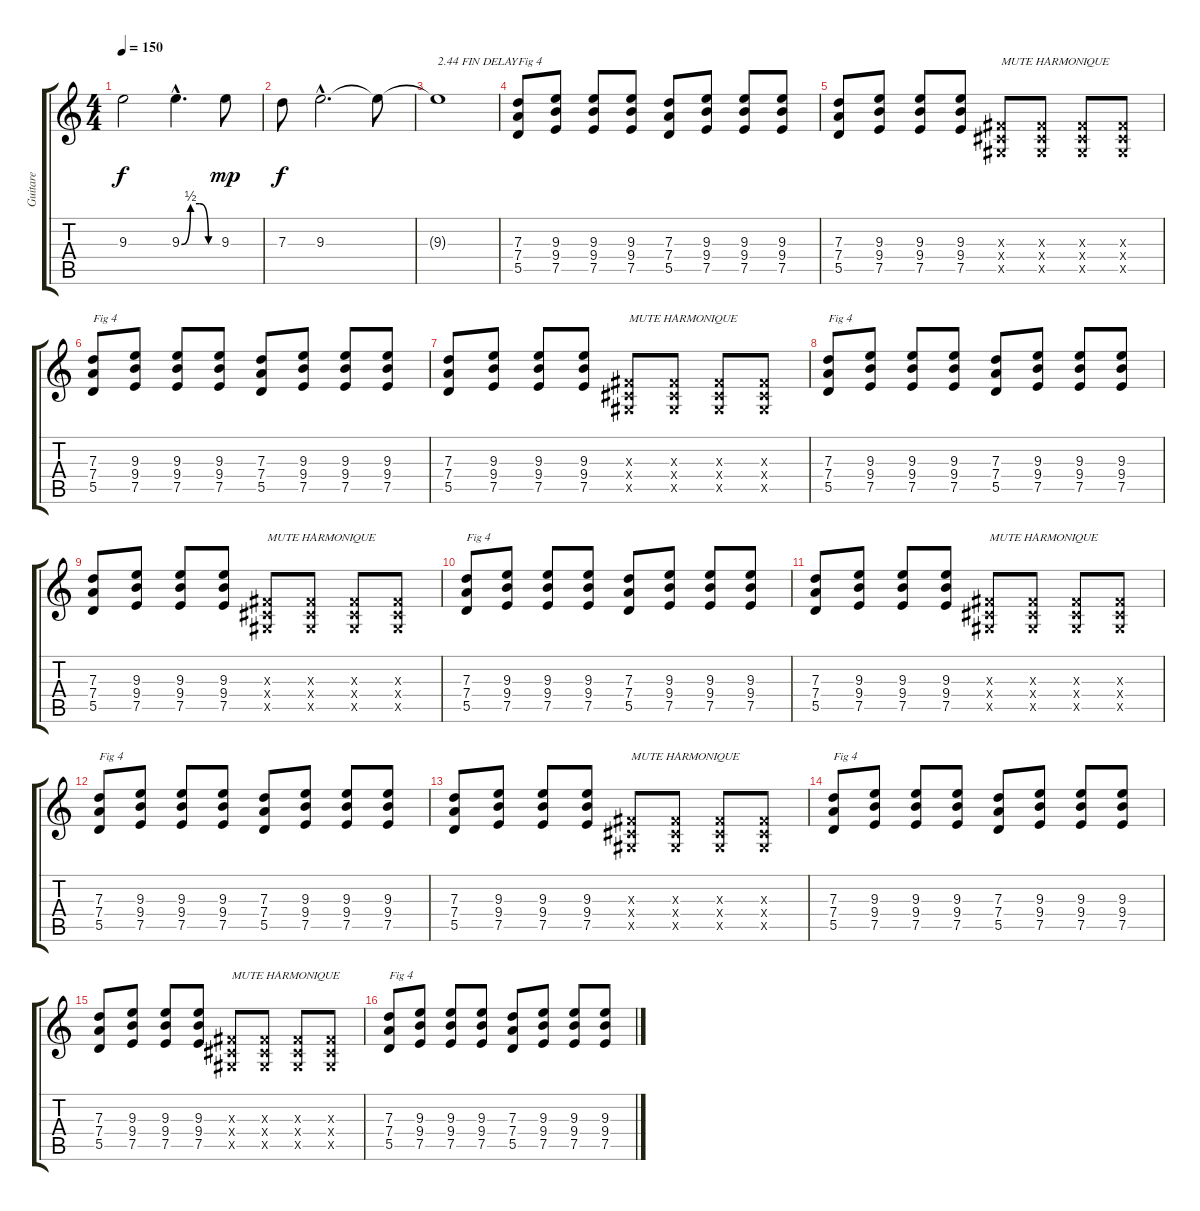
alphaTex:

\track ("Guitare " "Guitare ") {instrument distortionguitar}
\staff {score tabs}
\tuning (E4 B3 G3 D3 A2 E2) {hide}
\ts (4 4)
\tempo 150
\clef g2
\ks c
9.3{t}.2{dy f} 9.3{be (custom 0 0 15 2 30 2 45 0 60 0) hac}.4{d} 9.3.8{dy mp} |
7.3.8{dy f} 9.3{hac}.2{d} 9.3{t}.8 |
9.3{t}.1{txt "2.44 FIN DELAY"} |
(7.3 7.4 5.5).8{txt "Fig 4"} (9.3 9.4 7.5).8 (9.3 9.4 7.5).8 (9.3 9.4 7.5).8 (7.3 7.4 5.5).8 (9.3 9.4 7.5).8 (9.3 9.4 7.5).8 (9.3 9.4 7.5).8 |
(7.3 7.4 5.5).8 (9.3 9.4 7.5).8 (9.3 9.4 7.5).8 (9.3 9.4 7.5).8 (-1.3{x} -1.4{x} -1.5{x}).8{txt "MUTE HARMONIQUE"} (-1.3{x} -1.4{x} -1.5{x}).8 (-1.3{x} -1.4{x} -1.5{x}).8 (-1.3{x} -1.4{x} -1.5{x}).8 |
(7.3 7.4 5.5).8{txt "Fig 4"} (9.3 9.4 7.5).8 (9.3 9.4 7.5).8 (9.3 9.4 7.5).8 (7.3 7.4 5.5).8 (9.3 9.4 7.5).8 (9.3 9.4 7.5).8 (9.3 9.4 7.5).8 |
(7.3 7.4 5.5).8 (9.3 9.4 7.5).8 (9.3 9.4 7.5).8 (9.3 9.4 7.5).8 (-1.3{x} -1.4{x} -1.5{x}).8{txt "MUTE HARMONIQUE"} (-1.3{x} -1.4{x} -1.5{x}).8 (-1.3{x} -1.4{x} -1.5{x}).8 (-1.3{x} -1.4{x} -1.5{x}).8 |
(7.3 7.4 5.5).8{txt "Fig 4"} (9.3 9.4 7.5).8 (9.3 9.4 7.5).8 (9.3 9.4 7.5).8 (7.3 7.4 5.5).8 (9.3 9.4 7.5).8 (9.3 9.4 7.5).8 (9.3 9.4 7.5).8 |
(7.3 7.4 5.5).8 (9.3 9.4 7.5).8 (9.3 9.4 7.5).8 (9.3 9.4 7.5).8 (-1.3{x} -1.4{x} -1.5{x}).8{txt "MUTE HARMONIQUE"} (-1.3{x} -1.4{x} -1.5{x}).8 (-1.3{x} -1.4{x} -1.5{x}).8 (-1.3{x} -1.4{x} -1.5{x}).8 |
(7.3 7.4 5.5).8{txt "Fig 4"} (9.3 9.4 7.5).8 (9.3 9.4 7.5).8 (9.3 9.4 7.5).8 (7.3 7.4 5.5).8 (9.3 9.4 7.5).8 (9.3 9.4 7.5).8 (9.3 9.4 7.5).8 |
(7.3 7.4 5.5).8 (9.3 9.4 7.5).8 (9.3 9.4 7.5).8 (9.3 9.4 7.5).8 (-1.3{x} -1.4{x} -1.5{x}).8{txt "MUTE HARMONIQUE"} (-1.3{x} -1.4{x} -1.5{x}).8 (-1.3{x} -1.4{x} -1.5{x}).8 (-1.3{x} -1.4{x} -1.5{x}).8 |
(7.3 7.4 5.5).8{txt "Fig 4"} (9.3 9.4 7.5).8 (9.3 9.4 7.5).8 (9.3 9.4 7.5).8 (7.3 7.4 5.5).8 (9.3 9.4 7.5).8 (9.3 9.4 7.5).8 (9.3 9.4 7.5).8 |
(7.3 7.4 5.5).8 (9.3 9.4 7.5).8 (9.3 9.4 7.5).8 (9.3 9.4 7.5).8 (-1.3{x} -1.4{x} -1.5{x}).8{txt "MUTE HARMONIQUE"} (-1.3{x} -1.4{x} -1.5{x}).8 (-1.3{x} -1.4{x} -1.5{x}).8 (-1.3{x} -1.4{x} -1.5{x}).8 |
(7.3 7.4 5.5).8{txt "Fig 4"} (9.3 9.4 7.5).8 (9.3 9.4 7.5).8 (9.3 9.4 7.5).8 (7.3 7.4 5.5).8 (9.3 9.4 7.5).8 (9.3 9.4 7.5).8 (9.3 9.4 7.5).8 |
(7.3 7.4 5.5).8 (9.3 9.4 7.5).8 (9.3 9.4 7.5).8 (9.3 9.4 7.5).8 (-1.3{x} -1.4{x} -1.5{x}).8{txt "MUTE HARMONIQUE"} (-1.3{x} -1.4{x} -1.5{x}).8 (-1.3{x} -1.4{x} -1.5{x}).8 (-1.3{x} -1.4{x} -1.5{x}).8 |
(7.3 7.4 5.5).8{txt "Fig 4"} (9.3 9.4 7.5).8 (9.3 9.4 7.5).8 (9.3 9.4 7.5).8 (7.3 7.4 5.5).8 (9.3 9.4 7.5).8 (9.3 9.4 7.5).8 (9.3 9.4 7.5).8
